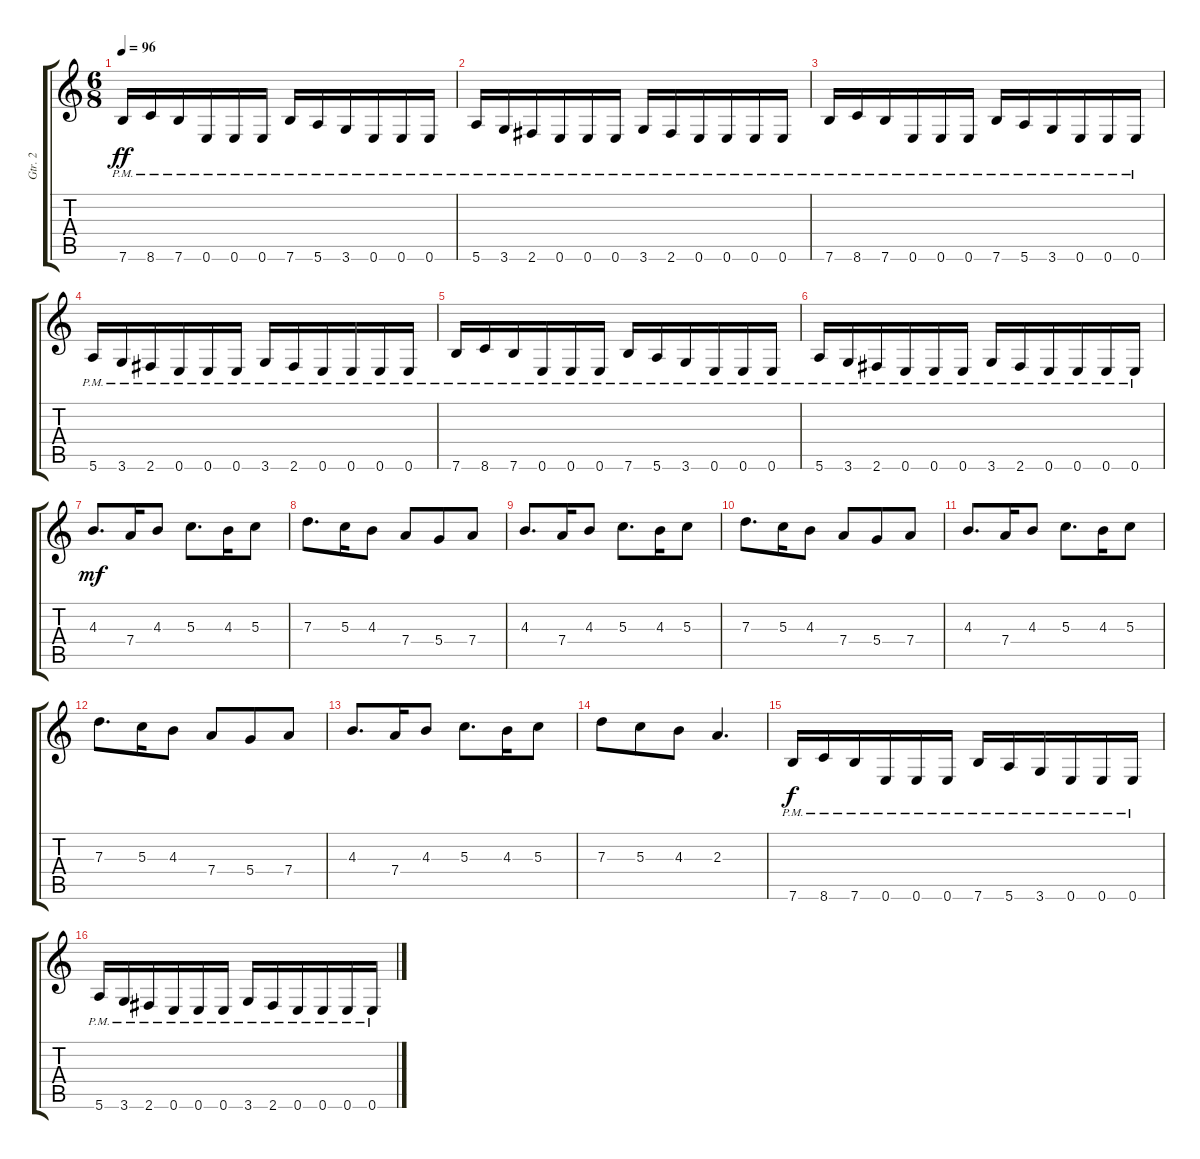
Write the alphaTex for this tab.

\track ("Gtr. 2" "Gtr. 2") {instrument electricguitarclean}
\staff {score tabs}
\tuning (E4 B3 G3 D3 A2 E2) {hide}
\ts (6 8)
\tempo 96
\clef g2
\ks c
7.6{pm}.16{dy ff} 8.6{pm}.16 7.6{pm}.16 0.6{pm}.16 0.6{pm}.16 0.6{pm}.16 7.6{pm}.16 5.6{pm}.16 3.6{pm}.16 0.6{pm}.16 0.6{pm}.16 0.6{pm}.16 |
5.6{pm}.16 3.6{pm}.16 2.6{pm}.16 0.6{pm}.16 0.6{pm}.16 0.6{pm}.16 3.6{pm}.16 2.6{pm}.16 0.6{pm}.16 0.6{pm}.16 0.6{pm}.16 0.6{pm}.16 |
7.6{pm}.16 8.6{pm}.16 7.6{pm}.16 0.6{pm}.16 0.6{pm}.16 0.6{pm}.16 7.6{pm}.16 5.6{pm}.16 3.6{pm}.16 0.6{pm}.16 0.6{pm}.16 0.6{pm}.16 |
5.6{pm}.16 3.6{pm}.16 2.6{pm}.16 0.6{pm}.16 0.6{pm}.16 0.6{pm}.16 3.6{pm}.16 2.6{pm}.16 0.6{pm}.16 0.6{pm}.16 0.6{pm}.16 0.6{pm}.16 |
7.6{pm}.16 8.6{pm}.16 7.6{pm}.16 0.6{pm}.16 0.6{pm}.16 0.6{pm}.16 7.6{pm}.16 5.6{pm}.16 3.6{pm}.16 0.6{pm}.16 0.6{pm}.16 0.6{pm}.16 |
5.6{pm}.16 3.6{pm}.16 2.6{pm}.16 0.6{pm}.16 0.6{pm}.16 0.6{pm}.16 3.6{pm}.16 2.6{pm}.16 0.6{pm}.16 0.6{pm}.16 0.6{pm}.16 0.6{pm}.16 |
4.3.8{d dy mf} 7.4.16 4.3.8 5.3.8{d} 4.3.16 5.3.8 |
7.3.8{d} 5.3.16 4.3.8 7.4.8 5.4.8 7.4.8 |
4.3.8{d} 7.4.16 4.3.8 5.3.8{d} 4.3.16 5.3.8 |
7.3.8{d} 5.3.16 4.3.8 7.4.8 5.4.8 7.4.8 |
4.3.8{d} 7.4.16 4.3.8 5.3.8{d} 4.3.16 5.3.8 |
7.3.8{d} 5.3.16 4.3.8 7.4.8 5.4.8 7.4.8 |
4.3.8{d} 7.4.16 4.3.8 5.3.8{d} 4.3.16 5.3.8 |
7.3.8 5.3.8 4.3.8 2.3.4{d} |
7.6{pm}.16{dy f} 8.6{pm}.16 7.6{pm}.16 0.6{pm}.16 0.6{pm}.16 0.6{pm}.16 7.6{pm}.16 5.6{pm}.16 3.6{pm}.16 0.6{pm}.16 0.6{pm}.16 0.6{pm}.16 |
5.6{pm}.16 3.6{pm}.16 2.6{pm}.16 0.6{pm}.16 0.6{pm}.16 0.6{pm}.16 3.6{pm}.16 2.6{pm}.16 0.6{pm}.16 0.6{pm}.16 0.6{pm}.16 0.6{pm}.16
